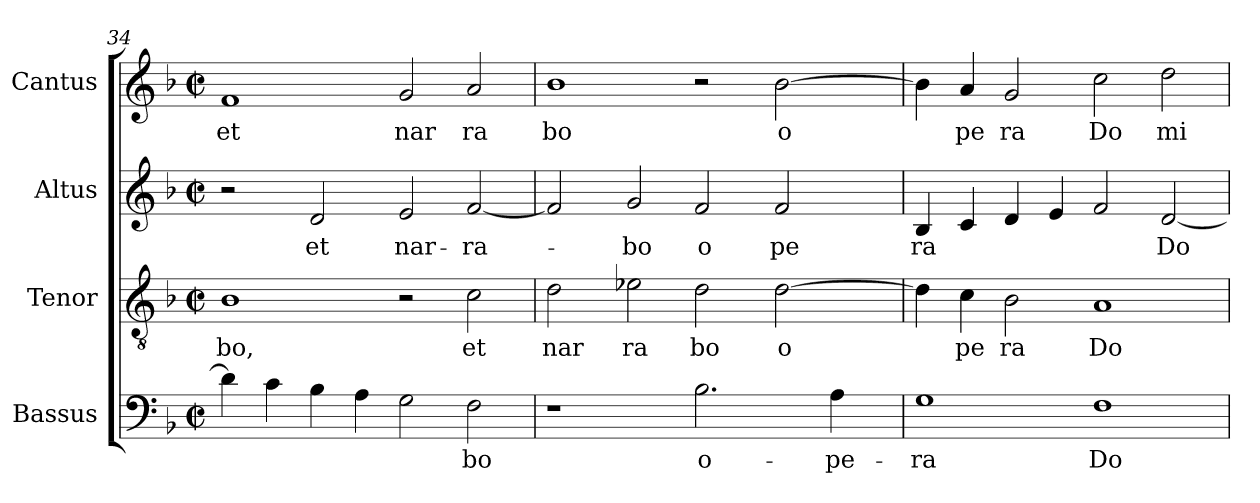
**kern	**text	**kern	**text	**kern	**text	**kern	**text
*part4	*part4	*part3	*part3	*part2	*part2	*part1	*part1
*staff4	*staff4	*staff3	*staff3	*staff2	*staff2	*staff1	*staff1
*I"Bassus	*	*I"Tenor	*	*I"Altus	*	*I"Cantus	*
*clefF4	*	*clefGv2	*	*clefG2	*	*clefG2	*
*k[b-]	*	*k[b-]	*	*k[b-]	*	*k[b-]	*
*F:	*	*F:	*	*F:	*	*F:	*
*M2/2	*	*M2/2	*	*M2/2	*	*M2/2	*
*met(c|)	*	*met(c|)	*	*met(c|)	*	*met(c|)	*
=34	=34	=34	=34	=34	=34	=34	=34
!	!	!	!LO:LY:b:cj	!	!	!	!LO:LY:b:cj
4d\]	.	1B-	-bo,	2r	.	1f	et
4c\	.	.	.	.	.	.	.
!	!	!	!	!	!LO:LY:b:cj	!	!
4B-\	.	.	.	2d/	et	.	.
4A\	.	.	.	.	.	.	.
!	!	!	!	!	!LO:LY:b:cj	!	!LO:LY:b:cj
2G\	.	2r	.	2e/	nar-	2g/	nar
!	!LO:LY:b:cj	!	!LO:LY:b:cj	!	!LO:LY:b:cj	!	!LO:LY:b:cj
2F\	bo	2c\	et	[>2f/	-ra-	2a/	ra
!!LO:LB:g=z
=35	=35	=35	=35	=35	=35	=35	=35
!	!	!	!LO:LY:b:cj	!	!	!	!LO:LY:b:cj
*	*	*	*	*^	*	*	*
1r	.	2d\	nar	2f/]	32.ryy	.	1b-	bo
.	.	.	.	.	1ryy	.	.	.
!	!	!	!LO:LY:b:cj	!	!	!LO:LY:b:cj	!	!
.	.	2e-\	ra	2g/	.	-bo	.	.
!	!LO:LY:b:cj	!	!LO:LY:b:cj	!	!	!LO:LY:b:cj	!	!
2.B-\	o-	2d\	bo	2f/	.	o	2r	.
.	.	.	.	.	2ryy	.	.	.
!	!	!	!LO:LY:b:cj	!	!	!LO:LY:b:cj	!	!LO:LY:b:cj
.	.	[>2d\	o	2f/	.	pe	[>2b-\	o
.	.	.	.	.	4ryy	.	.	.
!	!LO:LY:b:cj	!	!	!	!	!	!	!
4A\	-pe-	.	.	.	.	.	.	.
.	.	.	.	.	8ryy	.	.	.
.	.	.	.	.	16ryy	.	.	.
.	.	.	.	.	64ryy	.	.	.
=36	=36	=36	=36	=36	=36	=36	=36	=36
!	!LO:LY:b:cj	!	!	!	!	!LO:LY:b:cj	!	!
*	*	*	*	*v	*v	*	*	*
1G	-ra	4d\]	.	4B-/	ra	4b-\]	.
!	!	!	!LO:LY:b:cj	!	!	!	!LO:LY:b:cj
.	.	4c\	pe	4c/	.	4a/	pe
!	!	!	!LO:LY:b:cj	!	!	!	!LO:LY:b:cj
.	.	2B-\	ra	4d/	.	2g/	ra
.	.	.	.	4e/	.	.	.
!	!LO:LY:b:cj	!	!LO:LY:b:cj	!	!	!	!LO:LY:b:cj
1F	Do-	1A	Do	2f/	.	2cc\	Do
!	!	!	!	!	!LO:LY:b	!	!LO:LY:b:cj
.	.	.	.	[<2d/	Do	2dd\	mi
=	=	=	=	=	=	=	=
*-	*-	*-	*-	*-	*-	*-	*-
